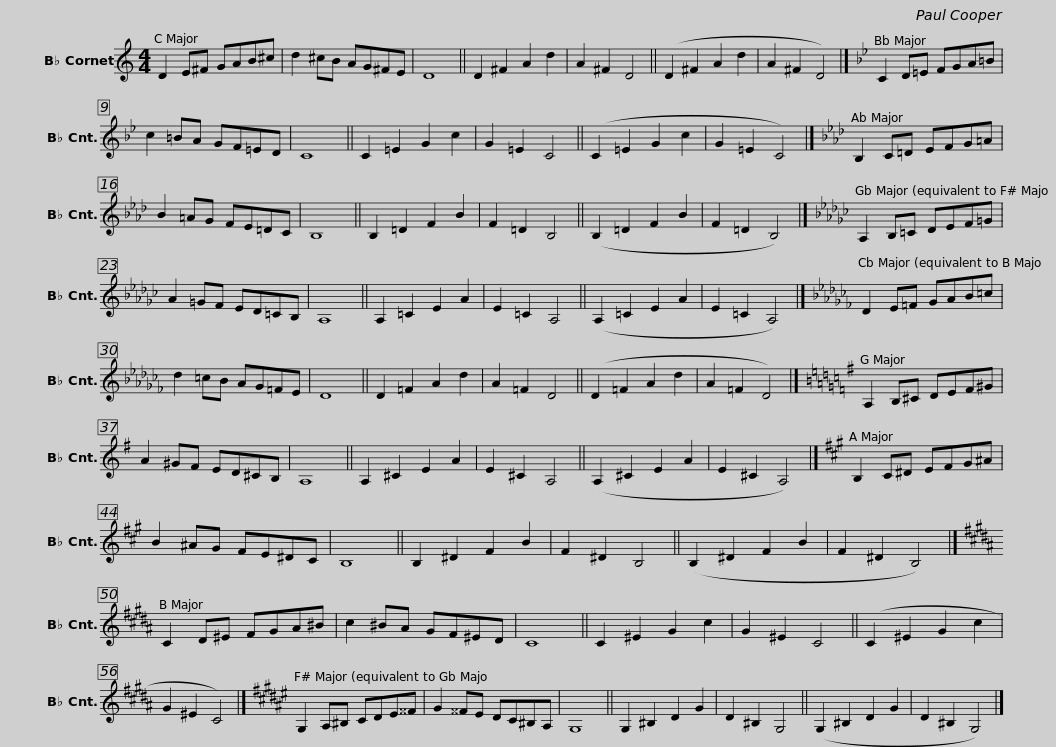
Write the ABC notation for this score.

X:1
L:1/8
M:4/4
I:linebreak $
K:none
V:1 treble transpose=-2
V:1
[K:C] D2 E^F GAB^c | d2 ^cB AG^FE | D8 || D2 ^F2 A2 d2 | A2 ^F2 D4 || %5
 (D2 ^F2 A2 d2 | A2 ^F2 D4) |]$[K:Bb] C2 D=E FGA=B | c2 =BA GF=ED | C8 || %10
 C2 =E2 G2 c2 | G2 =E2 C4 || (C2 =E2 G2 c2 | G2 =E2 C4) |]$[K:Ab] B,2 C=D EFG=A | %15
 B2 =AG FE=DC | B,8 || B,2 =D2 F2 B2 | F2 =D2 B,4 || (B,2 =D2 F2 B2 | %20
 F2 =D2 B,4) |]$[K:Gb] A,2 B,=C DEF=G | A2 =GF ED=CB, | A,8 || A,2 =C2 E2 A2 | %25
 E2 =C2 A,4 || (A,2 =C2 E2 A2 | E2 =C2 A,4) |]$[K:Cb] D2 E=F GAB=c | d2 =cB AG=FE | %30
 D8 || D2 =F2 A2 d2 | A2 =F2 D4 || (D2 =F2 A2 d2 | A2 =F2 D4) |]$ %35
[K:G] A,2 B,^C DEF^G | A2 ^GF ED^CB, | A,8 || A,2 ^C2 E2 A2 | E2 ^C2 A,4 || %40
 (A,2 ^C2 E2 A2 | E2 ^C2 A,4) |]$[K:A] B,2 C^D EFG^A | B2 ^AG FE^DC | B,8 || %45
 B,2 ^D2 F2 B2 | F2 ^D2 B,4 || (B,2 ^D2 F2 B2 | F2 ^D2 B,4) |]$[K:B] C2 D^E FGA^B | %50
 c2 ^BA GF^ED | C8 || C2 ^E2 G2 c2 | G2 ^E2 C4 || (C2 ^E2 G2 c2 | %55
 G2 ^E2 C4) |]$[K:F#] G,2 A,^B, CDE^^F | G2 ^^FE DC^B,A, | G,8 || G,2 ^B,2 D2 G2 | %60
 D2 ^B,2 G,4 || (G,2 ^B,2 D2 G2 |$ D2 ^B,2 G,4) |] %63
